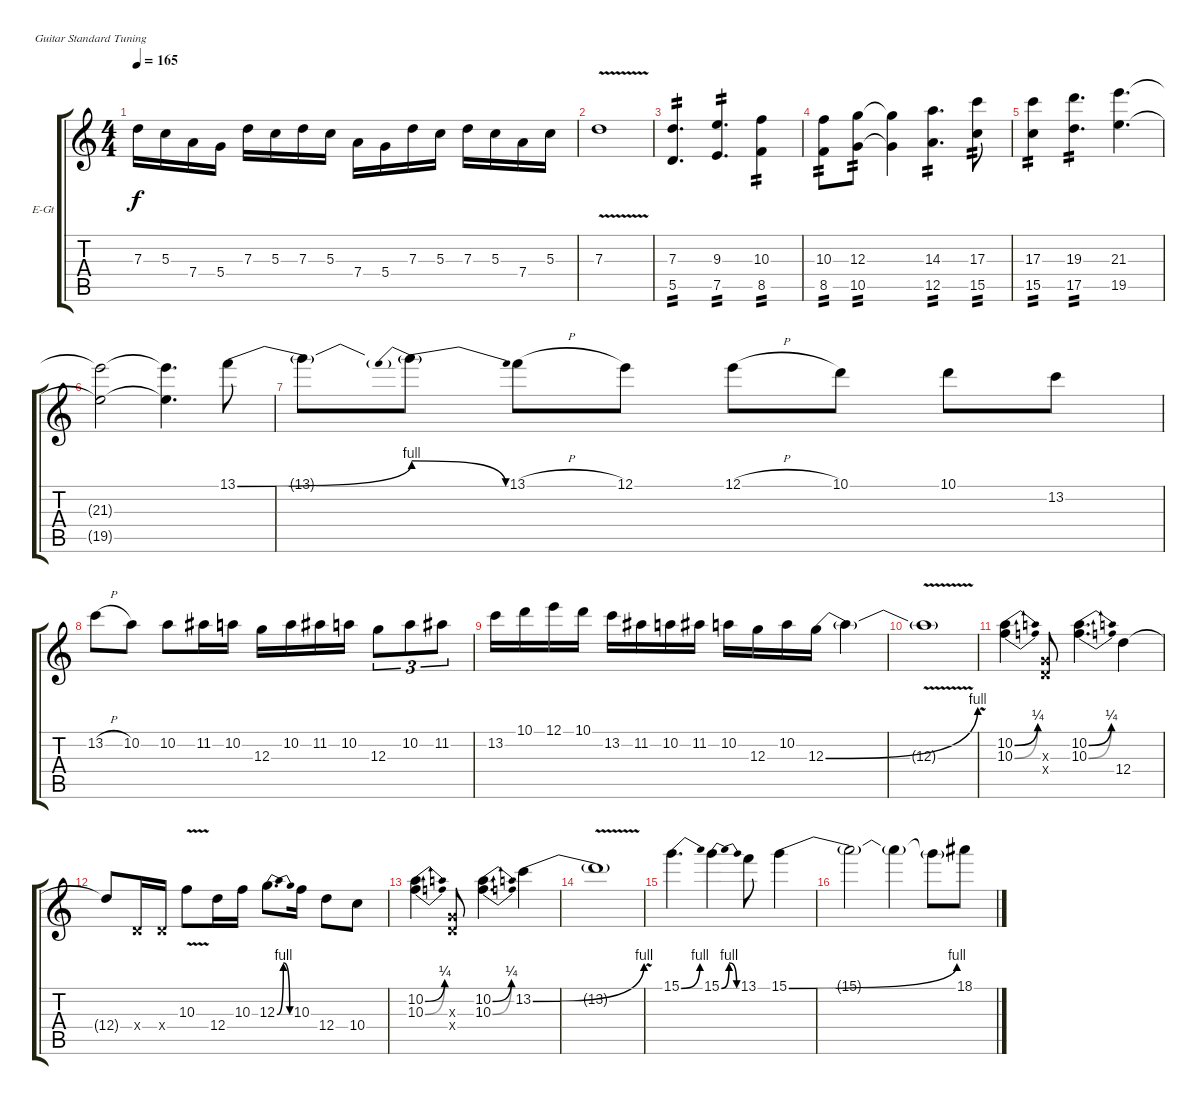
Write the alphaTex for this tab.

\defaultSystemsLayout 4
\bracketExtendMode groupsimilarinstruments
\firstSystemTrackNameOrientation horizontal
\otherSystemsTrackNameOrientation horizontal
\track ("solo" "E-Gt") {instrument overdrivenguitar}
\staff {score tabs}
\tuning (E4 B3 G3 D3 A2 E2)
\ts (4 4)
\tempo 165
\clef g2
\scale
0.333333
\ks c
7.3.16{dy f} 5.3.16 7.4.16 5.4.16 7.3.16 5.3.16 7.3.16 5.3.16 7.4.16 5.4.16 7.3.16 5.3.16 7.3.16 5.3.16 7.4.16 5.3.16 |
\scale
0.333333 7.3{v}.1 |
\scale
0.333333 (5.5 7.3).4{d tp 2} (7.5 9.3).4{d tp 2} (8.5 10.3).4{tp 2} |
\scale
0.333333 (10.3 8.5).8{tp 2} (10.5 12.3).8{tp 2} (12.3{t} 10.5{t}).4 (12.5 14.3).4{d tp 2} (15.5 17.3).8{tp 2} |
\scale
0.333333 (17.3 15.5).4{tp 2} (17.5 19.3).4{d tp 2} (19.5 21.3).4{d} |
\scale
0.333333 (21.3{t} 19.5{t}).2 (19.5{t} 21.3{t}).4{d} 13.1{be (bend 0 0 15 4)}.8 |
\scale
0.333333 13.1{t}.8 13.1{be (prebendrelease 0 4 15 0) t}.8 13.1{h}.8 12.1.8 12.1{h}.8 10.1.8 10.1.8 13.2.8 |
\scale
0.333333 13.2{h}.8 10.2.8 10.2.8 11.2.16 10.2.16 12.3.16 10.2.16 11.2.16 10.2.16 12.3.8{tu (3 2)} 10.2.8{tu (3 2)} 11.2.8{tu (3 2)} |
\scale
0.333333 13.2.16 10.1.16 12.1.16 10.1.16 13.2.16 11.2.16 10.2.16 11.2.16 10.2.16 12.3.16 10.2.16 12.3{be (bend 0 0 15 4)}.16 12.3{t}.4 |
\scale
0.333333 12.3{v t}.1 |
\scale
0.333333 (10.2{be (bend 0 0 59.4 1)} 10.3{be (bend 0 0 58.8 1)}).4 (0.4{x} 0.3{x}).8 (10.2{be (bend 0 0 59.4 1)} 10.3{be (bend 0 0 58.8 1)}).4{d} 12.4.4 |
\scale
0.333333 12.4{t}.8 0.4{x}.16 0.4{x}.16 10.3{v}.8 12.4.16 10.3.16 12.3{be (bendrelease 0 0 10.2 4 20.4 4 30 0)}.8{d} 10.3.16 12.4.8 10.4.8 |
\scale
0.333333 (10.2{be (bend 0 0 59.4 1)} 10.3{be (bend 0 0 58.8 1)}).4 (0.4{x} 0.3{x}).8 (10.2{be (bend 0 0 59.4 1)} 10.3{be (bend 0 0 58.8 1)}).4{d} 13.2{be (bend 0 0 4.8 4)}.4 |
\scale
0.333333 13.2{v t}.1 |
\scale
0.333333 15.1{be (bend 0 0 15 4)}.4{d} 15.1{be (bendrelease 0 0 10.2 4 20.4 4 30 0)}.4 13.1.8 15.1{be (bend 0 0 15 4)}.4 |
\scale
0.333333 15.1{t}.2 15.1{t}.4 15.1{t}.8 18.1.8
